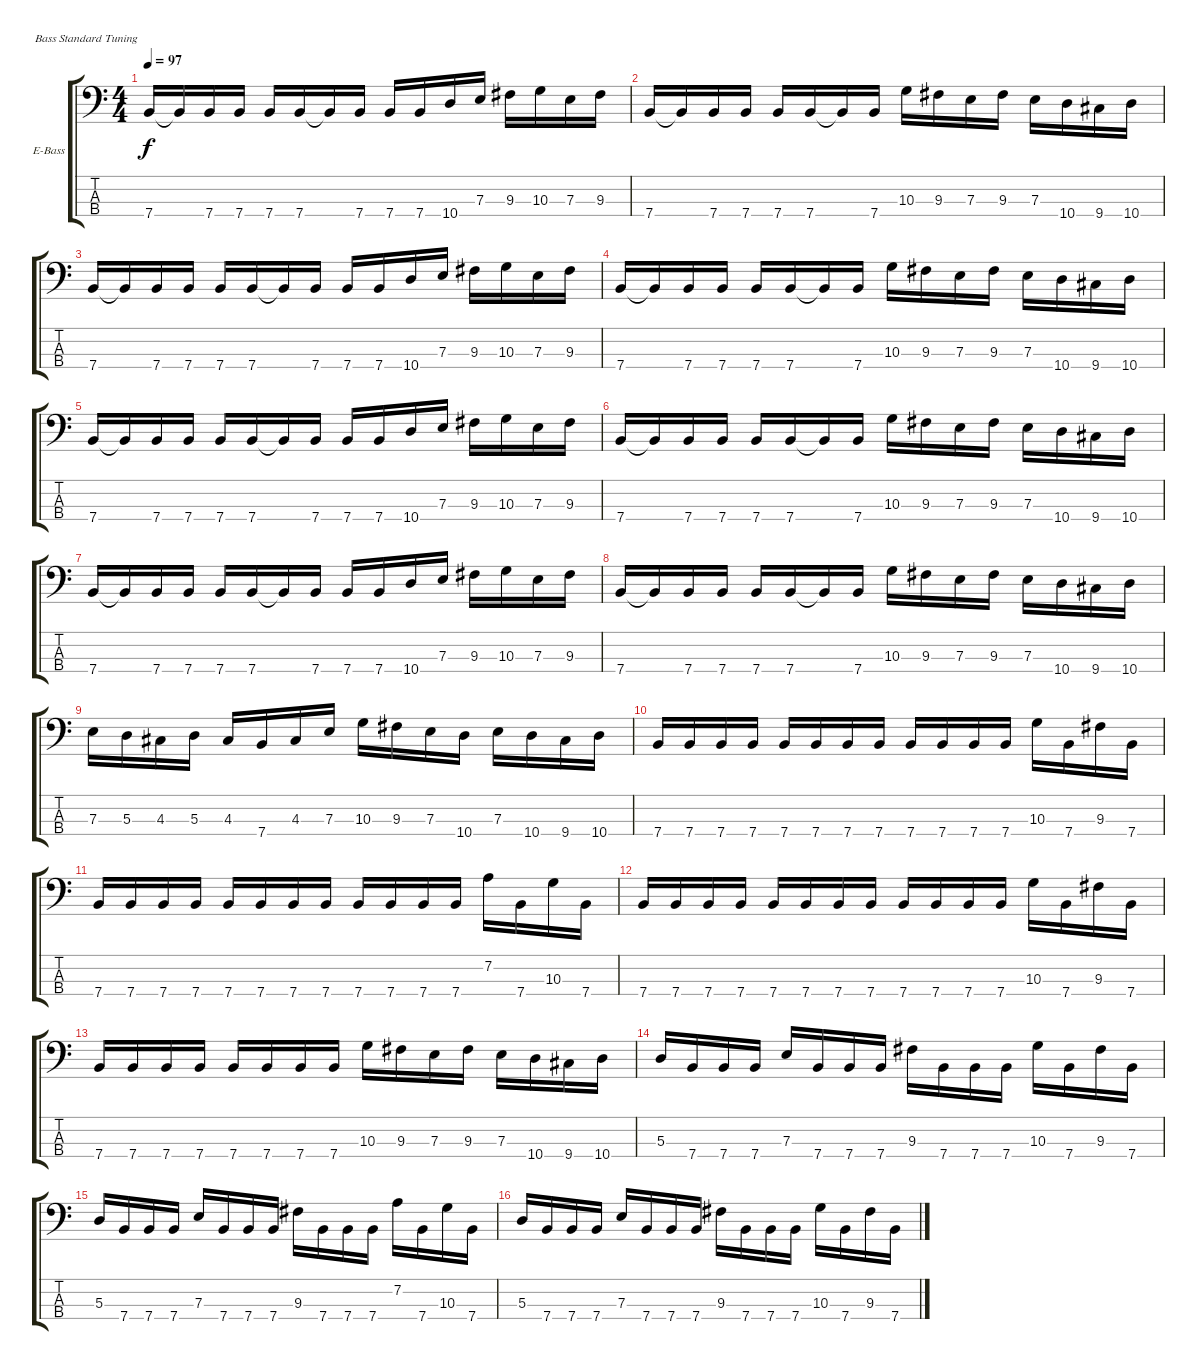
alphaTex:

\defaultSystemsLayout 4
\bracketExtendMode groupsimilarinstruments
\firstSystemTrackNameOrientation horizontal
\otherSystemsTrackNameOrientation horizontal
\track ("Electric Bass" "E-Bass") {instrument electricbassfinger}
\staff {score tabs}
\tuning (G2 D2 A1 E1)
\ts (4 4)
\tempo 97
\clef f4
\ks c
7.4.16{dy f instrument electricbassfinger} 7.4{t}.16 7.4.16 7.4.16 7.4.16 7.4.16 7.4{t}.16 7.4.16 7.4.16 7.4.16 10.4.16 7.3.16 9.3.16 10.3.16 7.3.16 9.3.16 |
7.4.16 7.4{t}.16 7.4.16 7.4.16 7.4.16 7.4.16 7.4{t}.16 7.4.16 10.3.16 9.3.16 7.3.16 9.3.16 7.3.16 10.4.16 9.4.16 10.4.16 |
7.4.16 7.4{t}.16 7.4.16 7.4.16 7.4.16 7.4.16 7.4{t}.16 7.4.16 7.4.16 7.4.16 10.4.16 7.3.16 9.3.16 10.3.16 7.3.16 9.3.16 |
7.4.16 7.4{t}.16 7.4.16 7.4.16 7.4.16 7.4.16 7.4{t}.16 7.4.16 10.3.16 9.3.16 7.3.16 9.3.16 7.3.16 10.4.16 9.4.16 10.4.16 |
7.4.16 7.4{t}.16 7.4.16 7.4.16 7.4.16 7.4.16 7.4{t}.16 7.4.16 7.4.16 7.4.16 10.4.16 7.3.16 9.3.16 10.3.16 7.3.16 9.3.16 |
7.4.16 7.4{t}.16 7.4.16 7.4.16 7.4.16 7.4.16 7.4{t}.16 7.4.16 10.3.16 9.3.16 7.3.16 9.3.16 7.3.16 10.4.16 9.4.16 10.4.16 |
7.4.16 7.4{t}.16 7.4.16 7.4.16 7.4.16 7.4.16 7.4{t}.16 7.4.16 7.4.16 7.4.16 10.4.16 7.3.16 9.3.16 10.3.16 7.3.16 9.3.16 |
7.4.16 7.4{t}.16 7.4.16 7.4.16 7.4.16 7.4.16 7.4{t}.16 7.4.16 10.3.16 9.3.16 7.3.16 9.3.16 7.3.16 10.4.16 9.4.16 10.4.16 |
7.3.16 5.3.16 4.3.16 5.3.16 4.3.16 7.4.16 4.3.16 7.3.16 10.3.16 9.3.16 7.3.16 10.4.16 7.3.16 10.4.16 9.4.16 10.4.16 |
7.4.16 7.4.16 7.4.16 7.4.16 7.4.16 7.4.16 7.4.16 7.4.16 7.4.16 7.4.16 7.4.16 7.4.16 10.3.16 7.4.16 9.3.16 7.4.16 |
7.4.16 7.4.16 7.4.16 7.4.16 7.4.16 7.4.16 7.4.16 7.4.16 7.4.16 7.4.16 7.4.16 7.4.16 7.2.16 7.4.16 10.3.16 7.4.16 |
7.4.16 7.4.16 7.4.16 7.4.16 7.4.16 7.4.16 7.4.16 7.4.16 7.4.16 7.4.16 7.4.16 7.4.16 10.3.16 7.4.16 9.3.16 7.4.16 |
7.4.16 7.4.16 7.4.16 7.4.16 7.4.16 7.4.16 7.4.16 7.4.16 10.3.16 9.3.16 7.3.16 9.3.16 7.3.16 10.4.16 9.4.16 10.4.16 |
5.3.16 7.4.16 7.4.16 7.4.16 7.3.16 7.4.16 7.4.16 7.4.16 9.3.16 7.4.16 7.4.16 7.4.16 10.3.16 7.4.16 9.3.16 7.4.16 |
5.3.16 7.4.16 7.4.16 7.4.16 7.3.16 7.4.16 7.4.16 7.4.16 9.3.16 7.4.16 7.4.16 7.4.16 7.2.16 7.4.16 10.3.16 7.4.16 |
5.3.16 7.4.16 7.4.16 7.4.16 7.3.16 7.4.16 7.4.16 7.4.16 9.3.16 7.4.16 7.4.16 7.4.16 10.3.16 7.4.16 9.3.16 7.4.16
